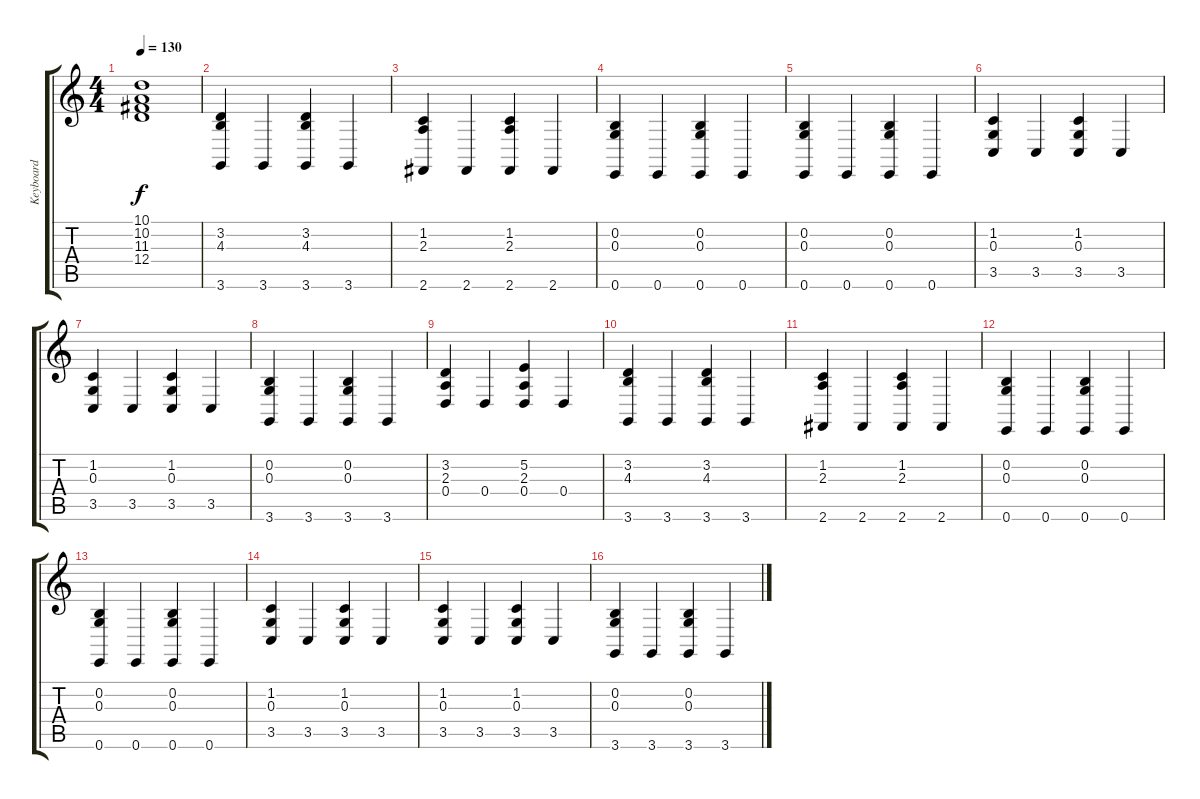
\track ("Keyboard" "Keyboard") {instrument acousticgrandpiano}
\staff {score tabs}
\tuning (E4 B3 G3 D3 A2 E2) {hide}
\ts (4 4)
\tempo 130
\clef g2
\ks c
(10.1 10.2 11.3 12.4).1{dy f} |
(3.2 4.3 3.6).4 3.6.4 (3.2 4.3 3.6).4 3.6.4 |
(1.2 2.3 2.6).4 2.6.4 (1.2 2.3 2.6).4 2.6.4 |
(0.2 0.3 0.6).4 0.6.4 (0.2 0.3 0.6).4 0.6.4 |
(0.2 0.3 0.6).4 0.6.4 (0.2 0.3 0.6).4 0.6.4 |
(1.2 0.3 3.5).4 3.5.4 (1.2 0.3 3.5).4 3.5.4 |
(1.2 0.3 3.5).4 3.5.4 (1.2 0.3 3.5).4 3.5.4 |
(0.2 0.3 3.6).4 3.6.4 (0.2 0.3 3.6).4 3.6.4 |
(3.2 2.3 0.4).4 0.4.4 (5.2 2.3 0.4).4 0.4.4 |
(3.2 4.3 3.6).4 3.6.4 (3.2 4.3 3.6).4 3.6.4 |
(1.2 2.3 2.6).4 2.6.4 (1.2 2.3 2.6).4 2.6.4 |
(0.2 0.3 0.6).4 0.6.4 (0.2 0.3 0.6).4 0.6.4 |
(0.2 0.3 0.6).4 0.6.4 (0.2 0.3 0.6).4 0.6.4 |
(1.2 0.3 3.5).4 3.5.4 (1.2 0.3 3.5).4 3.5.4 |
(1.2 0.3 3.5).4 3.5.4 (1.2 0.3 3.5).4 3.5.4 |
(0.2 0.3 3.6).4 3.6.4 (0.2 0.3 3.6).4 3.6.4
